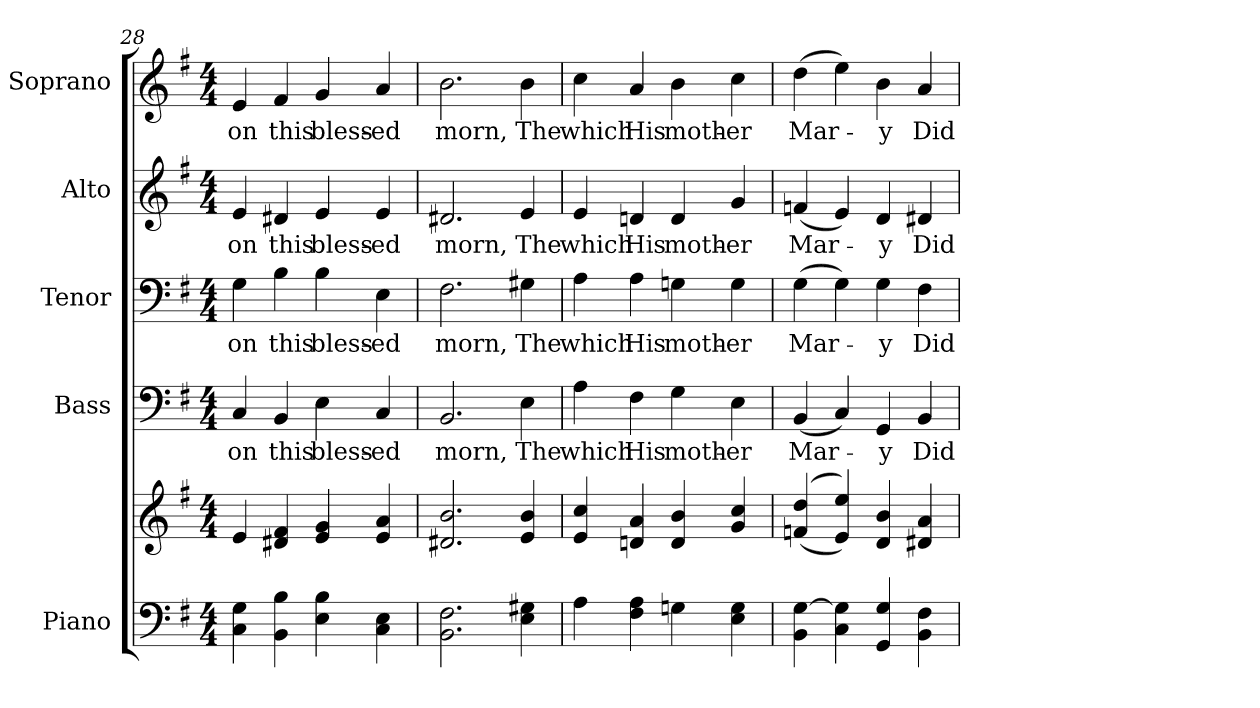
**kern	**kern	**kern	**text	**kern	**text	**kern	**text	**kern	**text
*part5	*part5	*part4	*part4	*part3	*part3	*part2	*part2	*part1	*part1
*staff6	*staff5	*staff4	*staff4	*staff3	*staff3	*staff2	*staff2	*staff1	*staff1
*I"Piano	*	*I"Bass	*	*I"Tenor	*	*I"Alto	*	*I"Soprano	*
*I'Pno.	*	*I'B.	*	*I'T.	*	*I'A.	*	*I'S.	*
*clefF4	*clefG2	*clefF4	*	*clefF4	*	*clefG2	*	*clefG2	*
*k[f#]	*k[f#]	*k[f#]	*	*k[f#]	*	*k[f#]	*	*k[f#]	*
*G:	*G:	*G:	*	*G:	*	*G:	*	*G:	*
*M4/4	*M4/4	*M4/4	*	*M4/4	*	*M4/4	*	*M4/4	*
=28	=28	=28	=28	=28	=28	=28	=28	=28	=28
!	!	!	!LO:LY:b:color=#000000	!	!	!	!	!	!
!	!	!	!	!	!LO:LY:b:color=#000000	!	!	!	!
!	!	!	!	!	!	!	!LO:LY:b:color=#000000	!	!
!	!	!	!	!	!	!	!	!	!LO:LY:b:color=#000000
4Ci\ 4Gi	4ei/	4Ci/	-on	4Gi\	-on	4ei/	-on	4ei/	-on
!	!	!	!LO:LY:b:color=#000000	!	!	!	!	!	!
!	!	!	!	!	!LO:LY:b:color=#000000	!	!	!	!
!	!	!	!	!	!	!	!LO:LY:b:color=#000000	!	!
!	!	!	!	!	!	!	!	!	!LO:LY:b:color=#000000
4BBi\ 4Bi	4d#Xi/ 4f#i	4BBi/	this	4Bi\	this	4d#Xi/	this	4f#i/	this
!	!	!	!LO:LY:b:color=#000000	!	!	!	!	!	!
!	!	!	!	!	!LO:LY:b:color=#000000	!	!	!	!
!	!	!	!	!	!	!	!LO:LY:b:color=#000000	!	!
!	!	!	!	!	!	!	!	!	!LO:LY:b:color=#000000
4Ei\ 4Bi	4ei/ 4gi	4Ei\	bless-	4Bi\	bless-	4ei/	bless-	4gi/	bless-
!	!	!	!LO:LY:b:color=#000000	!	!	!	!	!	!
!	!	!	!	!	!LO:LY:b:color=#000000	!	!	!	!
!	!	!	!	!	!	!	!LO:LY:b:color=#000000	!	!
!	!	!	!	!	!	!	!	!	!LO:LY:b:color=#000000
4Ci\ 4Ei	4ei/ 4ai	4Ci/	-ed	4Ei\	-ed	4ei/	-ed	4ai/	-ed
!!LO:PB:g=z
=29	=29	=29	=29	=29	=29	=29	=29	=29	=29
!	!	!	!LO:LY:b:color=#000000	!	!	!	!	!	!
!	!	!	!	!	!LO:LY:b:color=#000000	!	!	!	!
!	!	!	!	!	!	!	!LO:LY:b:color=#000000	!	!
!	!	!	!	!	!	!	!	!	!LO:LY:b:color=#000000
2.BBi\ 2.F#i	2.d#Xi/ 2.bi	2.BBi/	morn,	2.F#i\	morn,	2.d#Xi/	morn,	2.bi\	morn,
!	!	!	!LO:LY:b:color=#000000	!	!	!	!	!	!
!	!	!	!	!	!LO:LY:b:color=#000000	!	!	!	!
!	!	!	!	!	!	!	!LO:LY:b:color=#000000	!	!
!	!	!	!	!	!	!	!	!	!LO:LY:b:color=#000000
4Ei\ 4G#Xi	4ei/ 4bi	4Ei\	The	4G#Xi\	The	4ei/	The	4bi\	The
=30	=30	=30	=30	=30	=30	=30	=30	=30	=30
!	!	!	!LO:LY:b:color=#000000	!	!	!	!	!	!
!	!	!	!	!	!LO:LY:b:color=#000000	!	!	!	!
!	!	!	!	!	!	!	!LO:LY:b:color=#000000	!	!
!	!	!	!	!	!	!	!	!	!LO:LY:b:color=#000000
4Ai\	4ei/ 4cci	4Ai\	which	4Ai\	which	4ei/	which	4cci\	which
!	!	!	!LO:LY:b:color=#000000	!	!	!	!	!	!
!	!	!	!	!	!LO:LY:b:color=#000000	!	!	!	!
!	!	!	!	!	!	!	!LO:LY:b:color=#000000	!	!
!	!	!	!	!	!	!	!	!	!LO:LY:b:color=#000000
4F#i\ 4Ai	4dni/ 4ai	4F#i\	His	4Ai\	His	4dni/	His	4ai/	His
!	!	!	!LO:LY:b:color=#000000	!	!	!	!	!	!
!	!	!	!	!	!LO:LY:b:color=#000000	!	!	!	!
!	!	!	!	!	!	!	!LO:LY:b:color=#000000	!	!
!	!	!	!	!	!	!	!	!	!LO:LY:b:color=#000000
4Gni\	4di/ 4bi	4Gi\	moth-	4Gni\	moth-	4di/	moth-	4bi\	moth-
!	!	!	!LO:LY:b:color=#000000	!	!	!	!	!	!
!	!	!	!	!	!LO:LY:b:color=#000000	!	!	!	!
!	!	!	!	!	!	!	!LO:LY:b:color=#000000	!	!
!	!	!	!	!	!	!	!	!	!LO:LY:b:color=#000000
4Ei\ 4Gi	4gi/ 4cci	4Ei\	-er	4Gi\	-er	4gi/	-er	4cci\	-er
!!LO:PB:g=z
=31	=31	=31	=31	=31	=31	=31	=31	=31	=31
!	!	!	!LO:LY:b:color=#000000	!	!	!	!	!	!
!	!	!	!	!	!LO:LY:b:color=#000000	!	!	!	!
!	!	!	!	!	!	!	!LO:LY:b:color=#000000	!	!
!	!	!	!	!	!	!	!	!	!LO:LY:b:color=#000000
4BBi\ [>4Gi	((4fni/ 4ddi	(4BBi/	Mar-	(4Gi\	Mar-	(4fni/	Mar-	(4ddi\	Mar-
4Ci\ 4Gi]	4ei/ 4eei))	4Ci/)	.	4Gi\)	.	4ei/)	.	4eei\)	.
!	!	!	!LO:LY:b:color=#000000	!	!	!	!	!	!
!	!	!	!	!	!LO:LY:b:color=#000000	!	!	!	!
!	!	!	!	!	!	!	!LO:LY:b:color=#000000	!	!
!	!	!	!	!	!	!	!	!	!LO:LY:b:color=#000000
4GGi/ 4Gi	4di/ 4bi	4GGi/	-y	4Gi\	-y	4di/	-y	4bi\	-y
!	!	!	!LO:LY:b:color=#000000	!	!	!	!	!	!
!	!	!	!	!	!LO:LY:b:color=#000000	!	!	!	!
!	!	!	!	!	!	!	!LO:LY:b:color=#000000	!	!
!	!	!	!	!	!	!	!	!	!LO:LY:b:color=#000000
4BBi\ 4F#i	4d#Xi/ 4ai	4BBi/	Did	4F#i\	Did	4d#Xi/	Did	4ai/	Did
=	=	=	=	=	=	=	=	=	=
*-	*-	*-	*-	*-	*-	*-	*-	*-	*-
